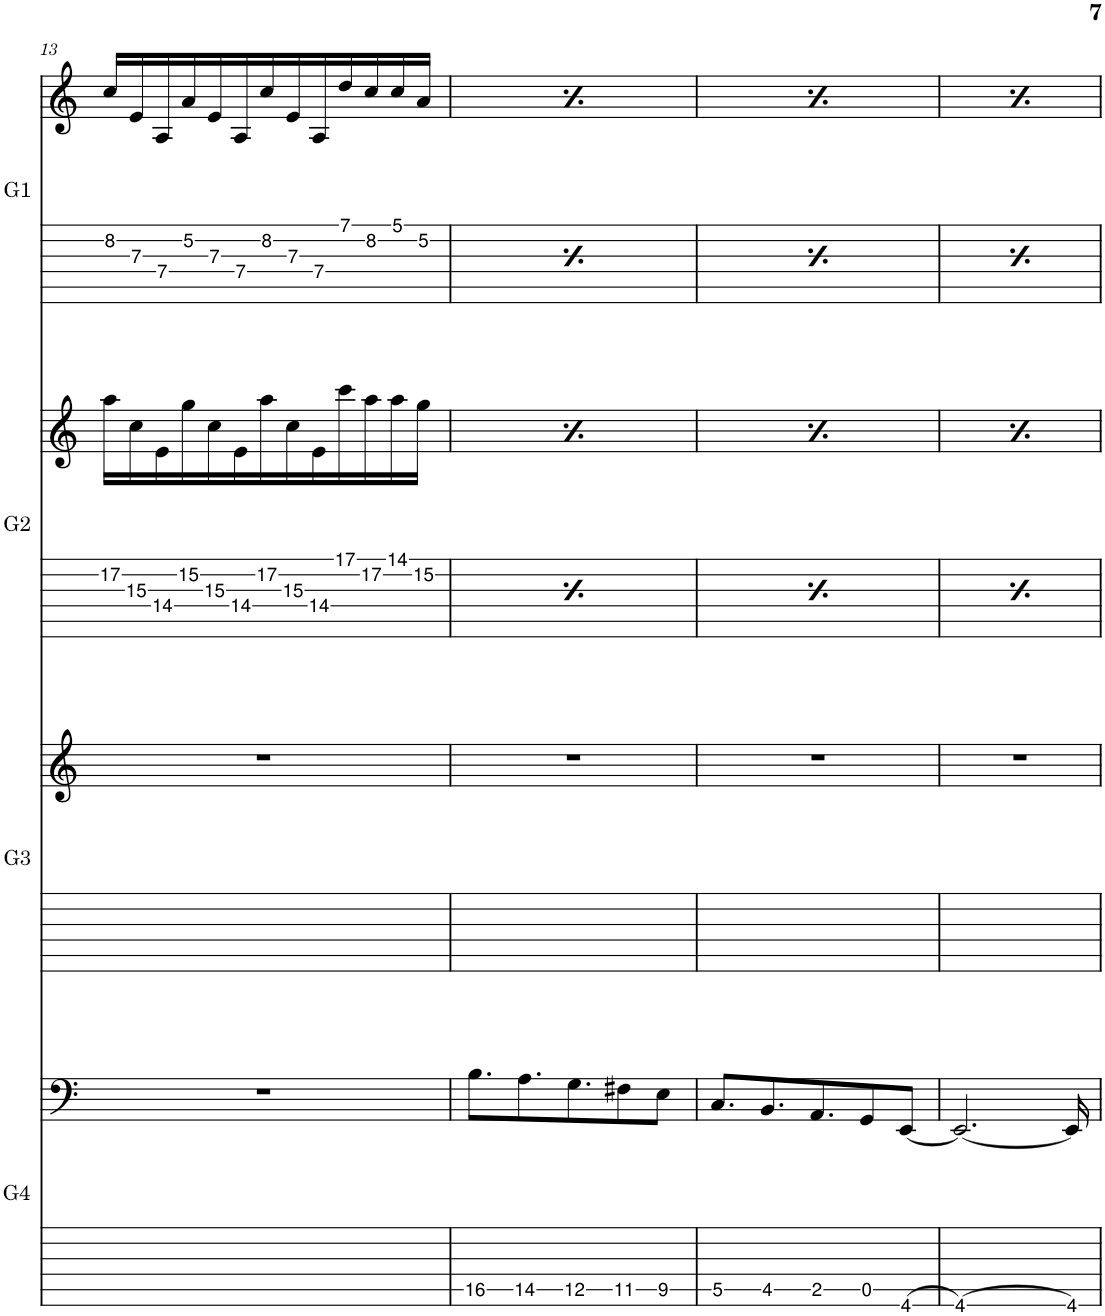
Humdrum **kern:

**kern	**kern	**kern	**kern	**kern	**kern	**kern	**kern
*part4	*part4	*part3	*part3	*part2	*part2	*part1	*part1
*staff8	*staff7	*staff6	*staff5	*staff4	*staff3	*staff2	*staff1
*I"G4	*	*I"G3	*	*I"G2	*	*I"G1	*
*I'G4	*	*I'G3	*	*I'G2	*	*I'G1	*
!!LO:PB:g=z
*clefF4	*clefF4	*clefG2	*clefG2	*clefG2	*clefG2	*clefG2	*clefG2
*k[]	*k[]	*k[]	*k[]	*k[]	*k[]	*k[]	*k[]
*M13/16	*M13/16	*M13/16	*M13/16	*M13/16	*M13/16	*M13/16	*M13/16
=13	=13	=13	=13	=13	=13	=13	=13
16%13r	16%13r	16%13r	16%13r	16aaLL	16aa\LL	16ccLL	16cc/LL
.	.	.	.	16cc	16cc\	16e	16e/
.	.	.	.	16e	16e\	16A	16A/
.	.	.	.	16gg	16gg\	16a	16a/
.	.	.	.	16cc	16cc\	16e	16e/
.	.	.	.	16e	16e\	16A	16A/
.	.	.	.	16aa	16aa\	16cc	16cc/
.	.	.	.	16cc	16cc\	16e	16e/
.	.	.	.	16e	16e\	16A	16A/
.	.	.	.	16ccc	16ccc\	16dd	16dd/
.	.	.	.	16aa	16aa\	16cc	16cc/
.	.	.	.	16aa	16aa\	16cc	16cc/
.	.	.	.	16ggJJ	16gg\JJ	16aJJ	16a/JJ
=14	=14	=14	=14	=14	=14	=14	=14
8.BL	8.B\L	16%13r	16%13r	16aaLL	16aa\LL	16ccLL	16cc/LL
.	.	.	.	16cc	16cc\	16e	16e/
.	.	.	.	16e	16e\	16A	16A/
8.A	8.A\	.	.	16gg	16gg\	16a	16a/
.	.	.	.	16cc	16cc\	16e	16e/
.	.	.	.	16e	16e\	16A	16A/
8.G	8.G\	.	.	16aa	16aa\	16cc	16cc/
.	.	.	.	16cc	16cc\	16e	16e/
.	.	.	.	16e	16e\	16A	16A/
8F#X	8F#X\	.	.	16ccc	16ccc\	16dd	16dd/
.	.	.	.	16aa	16aa\	16cc	16cc/
8EJ	8E\J	.	.	16aa	16aa\	16cc	16cc/
.	.	.	.	16ggJJ	16gg\JJ	16aJJ	16a/JJ
=15	=15	=15	=15	=15	=15	=15	=15
8.CL	8.C/L	16%13r	16%13r	16aaLL	16aa\LL	16ccLL	16cc/LL
.	.	.	.	16cc	16cc\	16e	16e/
.	.	.	.	16e	16e\	16A	16A/
8.BB	8.BB/	.	.	16gg	16gg\	16a	16a/
.	.	.	.	16cc	16cc\	16e	16e/
.	.	.	.	16e	16e\	16A	16A/
8.AA	8.AA/	.	.	16aa	16aa\	16cc	16cc/
.	.	.	.	16cc	16cc\	16e	16e/
.	.	.	.	16e	16e\	16A	16A/
8GG	8GG/	.	.	16ccc	16ccc\	16dd	16dd/
.	.	.	.	16aa	16aa\	16cc	16cc/
[8EEJ	[8EE/J	.	.	16aa	16aa\	16cc	16cc/
.	.	.	.	16ggJJ	16gg\JJ	16aJJ	16a/JJ
=16	=16	=16	=16	=16	=16	=16	=16
2.EE_	2.EE/_	16%13r	16%13r	16aaLL	16aa\LL	16ccLL	16cc/LL
.	.	.	.	16cc	16cc\	16e	16e/
.	.	.	.	16e	16e\	16A	16A/
.	.	.	.	16gg	16gg\	16a	16a/
.	.	.	.	16cc	16cc\	16e	16e/
.	.	.	.	16e	16e\	16A	16A/
.	.	.	.	16aa	16aa\	16cc	16cc/
.	.	.	.	16cc	16cc\	16e	16e/
.	.	.	.	16e	16e\	16A	16A/
.	.	.	.	16ccc	16ccc\	16dd	16dd/
.	.	.	.	16aa	16aa\	16cc	16cc/
.	.	.	.	16aa	16aa\	16cc	16cc/
16EE]	16EE/]	.	.	16ggJJ	16gg\JJ	16aJJ	16a/JJ
=	=	=	=	=	=	=	=
*-	*-	*-	*-	*-	*-	*-	*-
